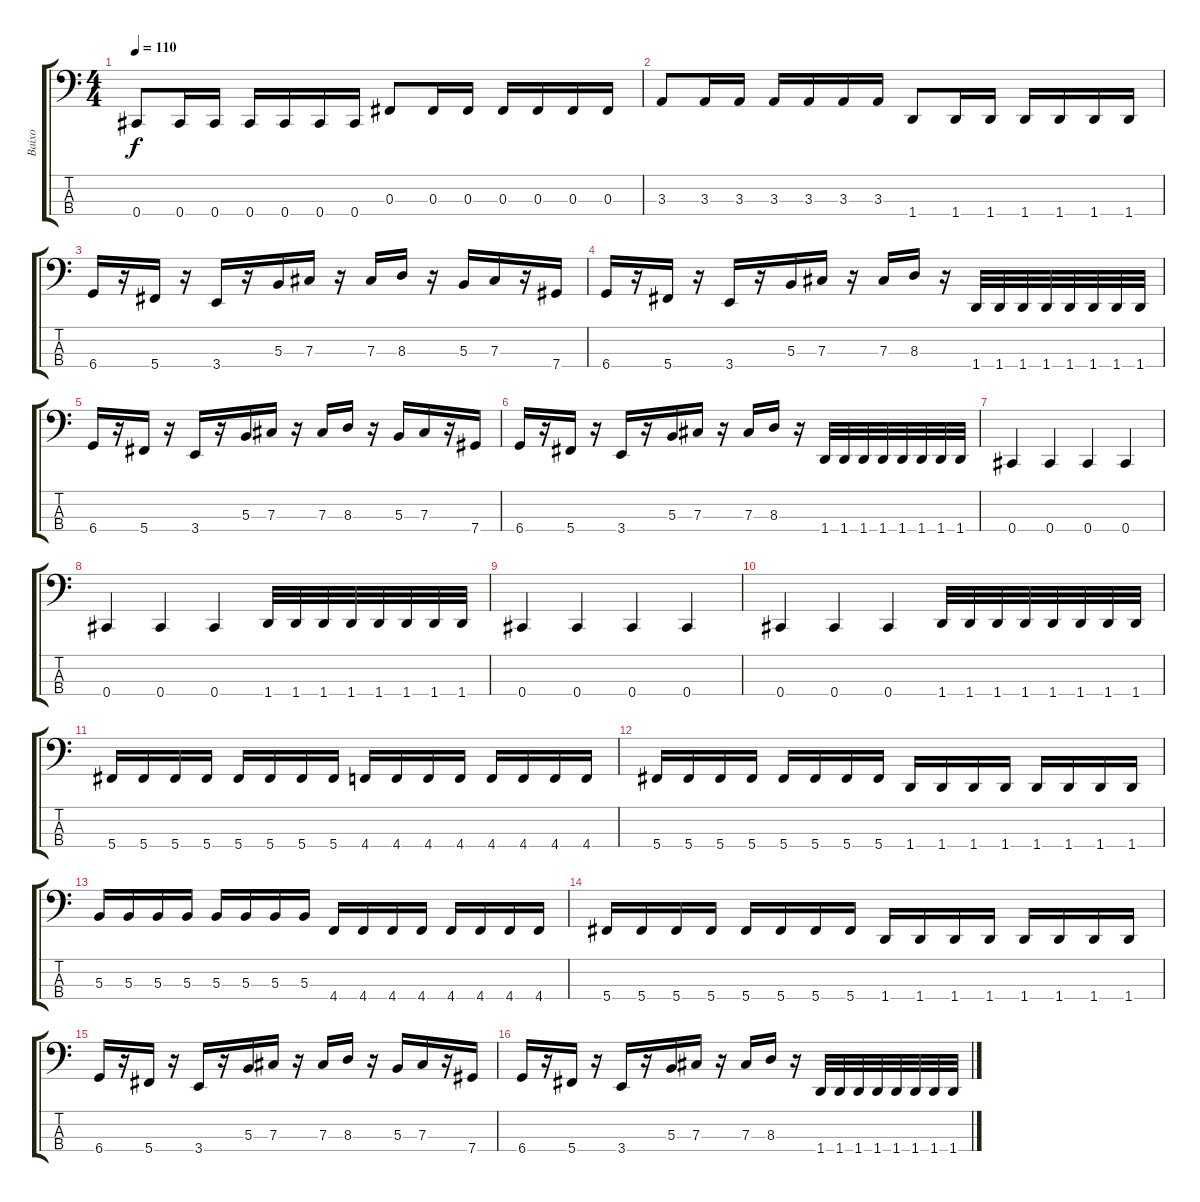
\track ("Baixo" "Baixo") {instrument electricbasspick}
\staff {score tabs}
\tuning (E2 B1 Gb1 Db1) {hide}
\ts (4 4)
\tempo 110
\clef f4
\ks c
0.4.8{dy f} 0.4.16 0.4.16 0.4.16 0.4.16 0.4.16 0.4.16 0.3.8 0.3.16 0.3.16 0.3.16 0.3.16 0.3.16 0.3.16 |
3.3.8 3.3.16 3.3.16 3.3.16 3.3.16 3.3.16 3.3.16 1.4.8 1.4.16 1.4.16 1.4.16 1.4.16 1.4.16 1.4.16 |
6.4.16 r.16 5.4.16 r.16 3.4.16 r.16 5.3.16 7.3.16 r.16 7.3.16 8.3.16 r.16 5.3.16 7.3.16 r.16 7.4.16 |
6.4.16 r.16 5.4.16 r.16 3.4.16 r.16 5.3.16 7.3.16 r.16 7.3.16 8.3.16 r.16 1.4.32 1.4.32 1.4.32 1.4.32 1.4.32 1.4.32 1.4.32 1.4.32 |
6.4.16 r.16 5.4.16 r.16 3.4.16 r.16 5.3.16 7.3.16 r.16 7.3.16 8.3.16 r.16 5.3.16 7.3.16 r.16 7.4.16 |
6.4.16 r.16 5.4.16 r.16 3.4.16 r.16 5.3.16 7.3.16 r.16 7.3.16 8.3.16 r.16 1.4.32 1.4.32 1.4.32 1.4.32 1.4.32 1.4.32 1.4.32 1.4.32 |
0.4.4 0.4.4 0.4.4 0.4.4 |
0.4.4 0.4.4 0.4.4 1.4.32 1.4.32 1.4.32 1.4.32 1.4.32 1.4.32 1.4.32 1.4.32 |
0.4.4 0.4.4 0.4.4 0.4.4 |
0.4.4 0.4.4 0.4.4 1.4.32 1.4.32 1.4.32 1.4.32 1.4.32 1.4.32 1.4.32 1.4.32 |
5.4.16 5.4.16 5.4.16 5.4.16 5.4.16 5.4.16 5.4.16 5.4.16 4.4.16 4.4.16 4.4.16 4.4.16 4.4.16 4.4.16 4.4.16 4.4.16 |
5.4.16 5.4.16 5.4.16 5.4.16 5.4.16 5.4.16 5.4.16 5.4.16 1.4.16 1.4.16 1.4.16 1.4.16 1.4.16 1.4.16 1.4.16 1.4.16 |
5.3.16 5.3.16 5.3.16 5.3.16 5.3.16 5.3.16 5.3.16 5.3.16 4.4.16 4.4.16 4.4.16 4.4.16 4.4.16 4.4.16 4.4.16 4.4.16 |
5.4.16 5.4.16 5.4.16 5.4.16 5.4.16 5.4.16 5.4.16 5.4.16 1.4.16 1.4.16 1.4.16 1.4.16 1.4.16 1.4.16 1.4.16 1.4.16 |
6.4.16 r.16 5.4.16 r.16 3.4.16 r.16 5.3.16 7.3.16 r.16 7.3.16 8.3.16 r.16 5.3.16 7.3.16 r.16 7.4.16 |
6.4.16 r.16 5.4.16 r.16 3.4.16 r.16 5.3.16 7.3.16 r.16 7.3.16 8.3.16 r.16 1.4.32 1.4.32 1.4.32 1.4.32 1.4.32 1.4.32 1.4.32 1.4.32
